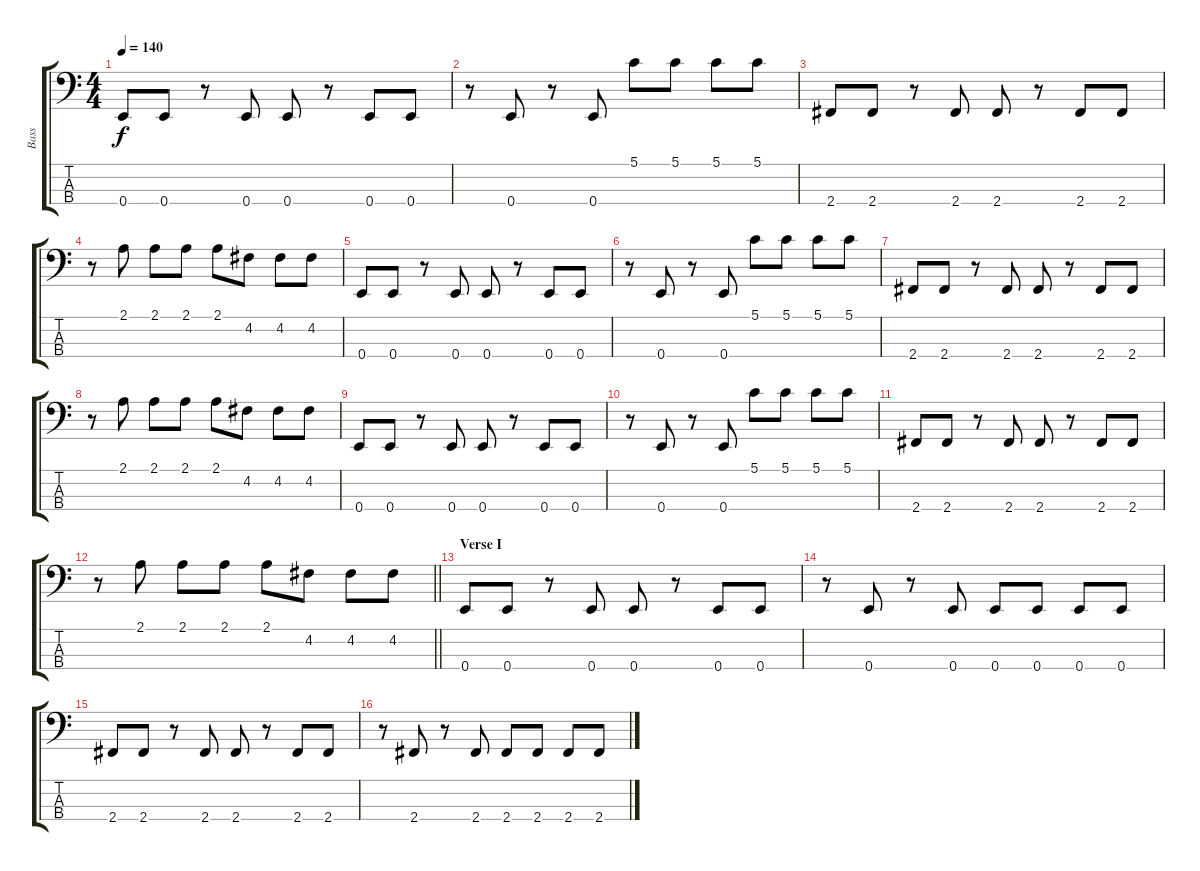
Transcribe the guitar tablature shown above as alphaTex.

\track ("Bass" "Bass") {instrument electricbassfinger}
\staff {score tabs}
\tuning (G2 D2 A1 E1) {hide}
\ts (4 4)
\tempo 140
\clef f4
\ks c
0.4.8{dy f} 0.4.8 r.8 0.4.8 0.4.8 r.8 0.4.8 0.4.8 |
r.8 0.4.8 r.8 0.4.8 5.1.8 5.1.8 5.1.8 5.1.8 |
2.4.8 2.4.8 r.8 2.4.8 2.4.8 r.8 2.4.8 2.4.8 |
r.8 2.1.8 2.1.8 2.1.8 2.1.8 4.2.8 4.2.8 4.2.8 |
0.4.8 0.4.8 r.8 0.4.8 0.4.8 r.8 0.4.8 0.4.8 |
r.8 0.4.8 r.8 0.4.8 5.1.8 5.1.8 5.1.8 5.1.8 |
2.4.8 2.4.8 r.8 2.4.8 2.4.8 r.8 2.4.8 2.4.8 |
r.8 2.1.8 2.1.8 2.1.8 2.1.8 4.2.8 4.2.8 4.2.8 |
0.4.8 0.4.8 r.8 0.4.8 0.4.8 r.8 0.4.8 0.4.8 |
r.8 0.4.8 r.8 0.4.8 5.1.8 5.1.8 5.1.8 5.1.8 |
2.4.8 2.4.8 r.8 2.4.8 2.4.8 r.8 2.4.8 2.4.8 |
\barLineRight lightlight
r.8 2.1.8 2.1.8 2.1.8 2.1.8 4.2.8 4.2.8 4.2.8 |
\section ("" "Verse I")
0.4.8 0.4.8 r.8 0.4.8 0.4.8 r.8 0.4.8 0.4.8 |
r.8 0.4.8 r.8 0.4.8 0.4.8 0.4.8 0.4.8 0.4.8 |
2.4.8 2.4.8 r.8 2.4.8 2.4.8 r.8 2.4.8 2.4.8 |
r.8 2.4.8 r.8 2.4.8 2.4.8 2.4.8 2.4.8 2.4.8
